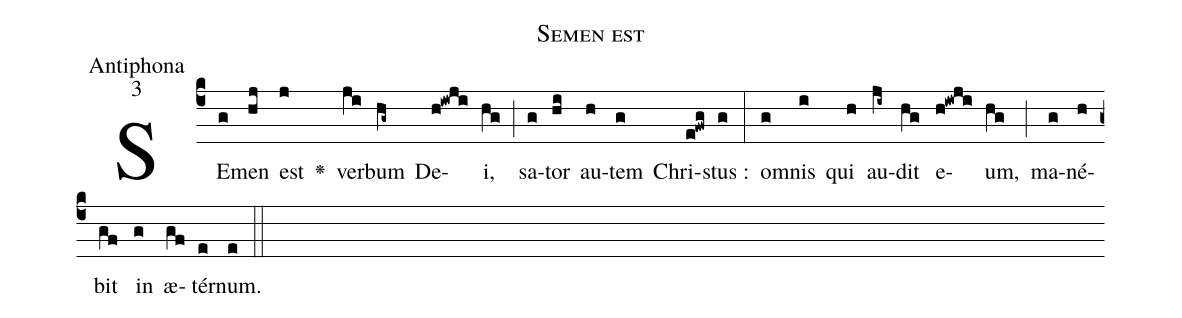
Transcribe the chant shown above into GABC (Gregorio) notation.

name:Semen est;
office-part:Antiphona;
mode:3;
%%
(c4)SE(g)men(hj) est(j) <v>\greheightstar</v>() ver(ji)bum(hg~) De(h!iwji)i,(hg) (;) sa(g)tor(hi) au(h)tem(g) Chri(e!fwg)stus :(g) (:) om(g)nis(i) qui(h) au(ji~)dit(hg) e(h!iwji)um,(hg) (;) ma(g)né(h)bit(gf) in(g) æ(gf)tér(e)num.(e) (::)
